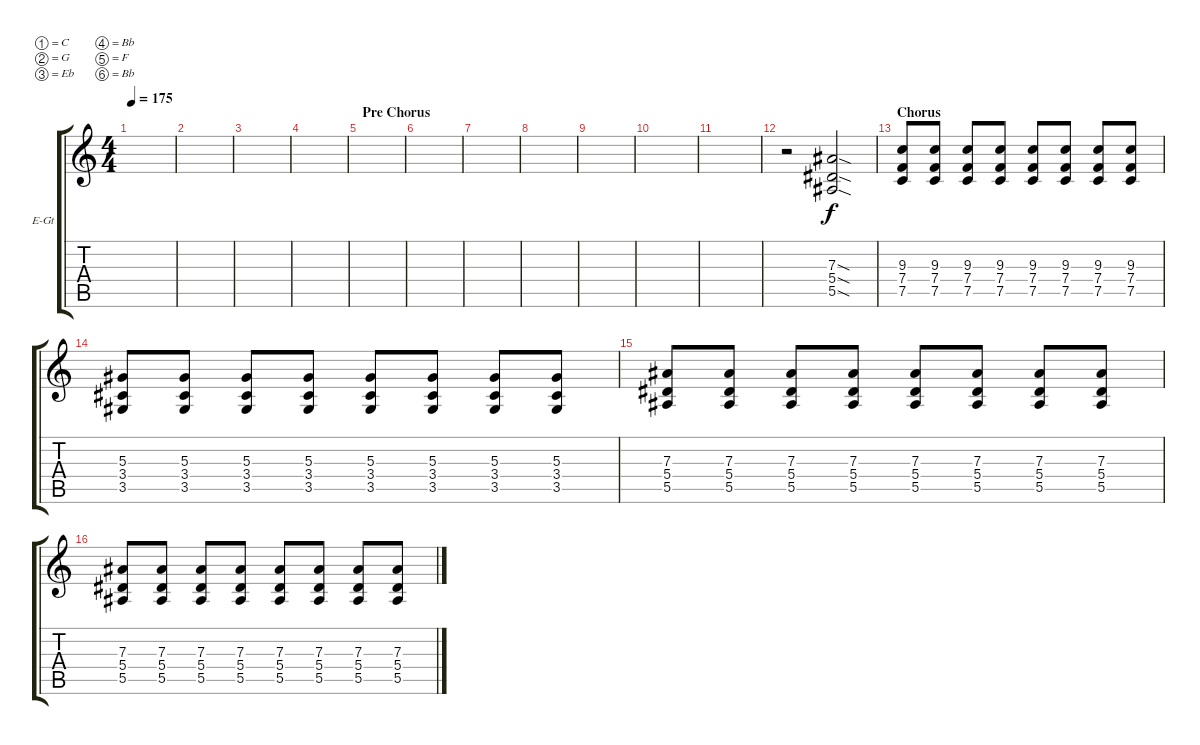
\bracketExtendMode groupsimilarinstruments
\firstSystemTrackNameOrientation horizontal
\otherSystemsTrackNameOrientation horizontal
\track ("Additional Studio Guitar" "E-Gt") {instrument distortionguitar}
\staff {score tabs}
\tuning (C4 G3 Eb3 Bb2 F2 Bb1)
\ts (4 4)
\tempo 175
\clef g2
\scale
0.333333
\ks c
|
\scale
0.333333 |
\scale
0.333333 |
\scale
0.333333 |
\section ("" "Pre Chorus")
\scale
0.333333 |
\scale
0.333333 |
\scale
0.333333 |
\scale
0.333333 |
\scale
0.333333 |
\scale
0.333333 |
\scale
0.333333 |
\scale
0.333333 r.2 (7.3{sod} 5.4{sod} 5.5{sod}).2 |
\section ("" "Chorus")
\scale
0.333333 (7.5 7.4 9.3).8 (9.3 7.4 7.5).8 (9.3 7.4 7.5).8 (9.3 7.4 7.5).8 (9.3 7.4 7.5).8 (9.3 7.4 7.5).8 (9.3 7.4 7.5).8 (9.3 7.4 7.5).8 |
\scale
0.333333 (5.3 3.4 3.5).8 (5.3 3.4 3.5).8 (5.3 3.4 3.5).8 (5.3 3.4 3.5).8 (5.3 3.4 3.5).8 (5.3 3.4 3.5).8 (5.3 3.4 3.5).8 (5.3 3.4 3.5).8 |
(7.3 5.5 5.4).8 (7.3 5.5 5.4).8 (7.3 5.5 5.4).8 (7.3 5.5 5.4).8 (7.3 5.5 5.4).8 (7.3 5.5 5.4).8 (7.3 5.5 5.4).8 (7.3 5.5 5.4).8 |
(7.3 5.5 5.4).8 (7.3 5.5 5.4).8 (7.3 5.5 5.4).8 (7.3 5.5 5.4).8 (7.3 5.5 5.4).8 (7.3 5.5 5.4).8 (7.3 5.5 5.4).8 (7.3 5.5 5.4).8
